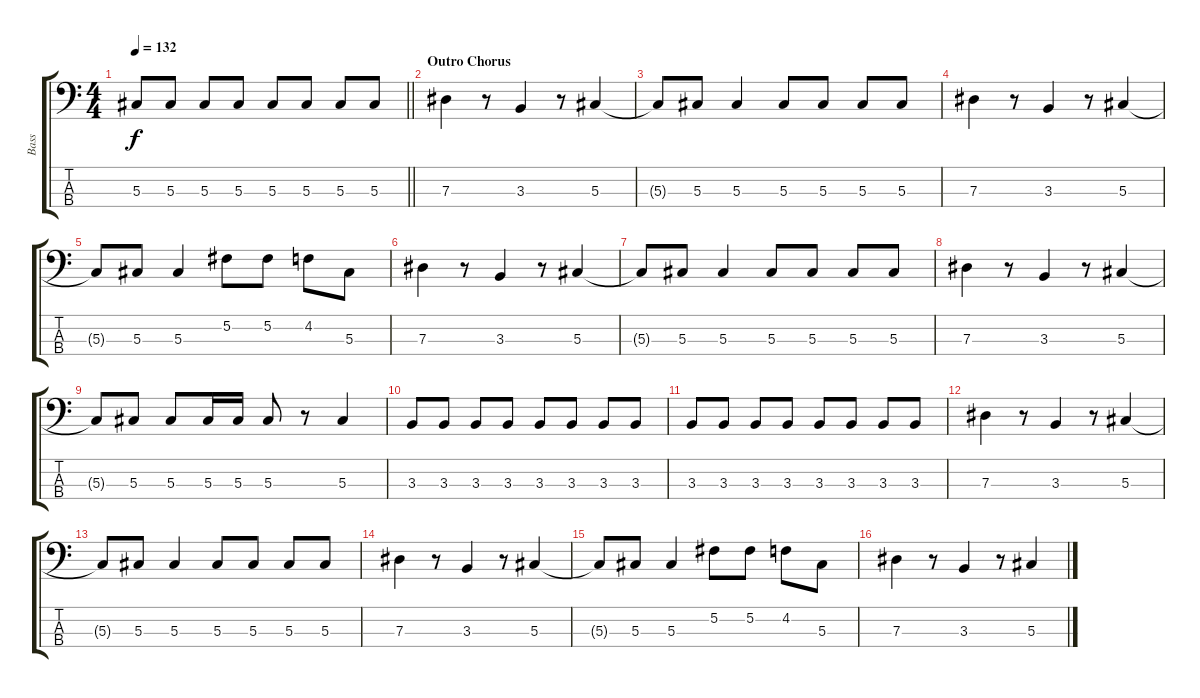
\track ("Bass" "Bass") {instrument electricbassfinger}
\staff {score tabs}
\tuning (Gb2 Db2 Ab1 Eb1) {hide}
\ts (4 4)
\tempo 132
\clef f4
\barLineRight lightlight
\ks c
5.3.8{dy f} 5.3.8 5.3.8 5.3.8 5.3.8 5.3.8 5.3.8 5.3.8 |
\section ("" "Outro Chorus")
7.3.4 r.8 3.3.4 r.8 5.3.4 |
5.3{t}.8 5.3.8 5.3.4 5.3.8 5.3.8 5.3.8 5.3.8 |
7.3.4 r.8 3.3.4 r.8 5.3.4 |
5.3{t}.8 5.3.8 5.3.4 5.2.8 5.2.8 4.2.8 5.3.8 |
7.3.4 r.8 3.3.4 r.8 5.3.4 |
5.3{t}.8 5.3.8 5.3.4 5.3.8 5.3.8 5.3.8 5.3.8 |
7.3.4 r.8 3.3.4 r.8 5.3.4 |
5.3{t}.8 5.3.8 5.3.8 5.3.16 5.3.16 5.3.8 r.8 5.3.4 |
3.3.8 3.3.8 3.3.8 3.3.8 3.3.8 3.3.8 3.3.8 3.3.8 |
3.3.8 3.3.8 3.3.8 3.3.8 3.3.8 3.3.8 3.3.8 3.3.8 |
7.3.4 r.8 3.3.4 r.8 5.3.4 |
5.3{t}.8 5.3.8 5.3.4 5.3.8 5.3.8 5.3.8 5.3.8 |
7.3.4 r.8 3.3.4 r.8 5.3.4 |
5.3{t}.8 5.3.8 5.3.4 5.2.8 5.2.8 4.2.8 5.3.8 |
7.3.4 r.8 3.3.4 r.8 5.3.4
